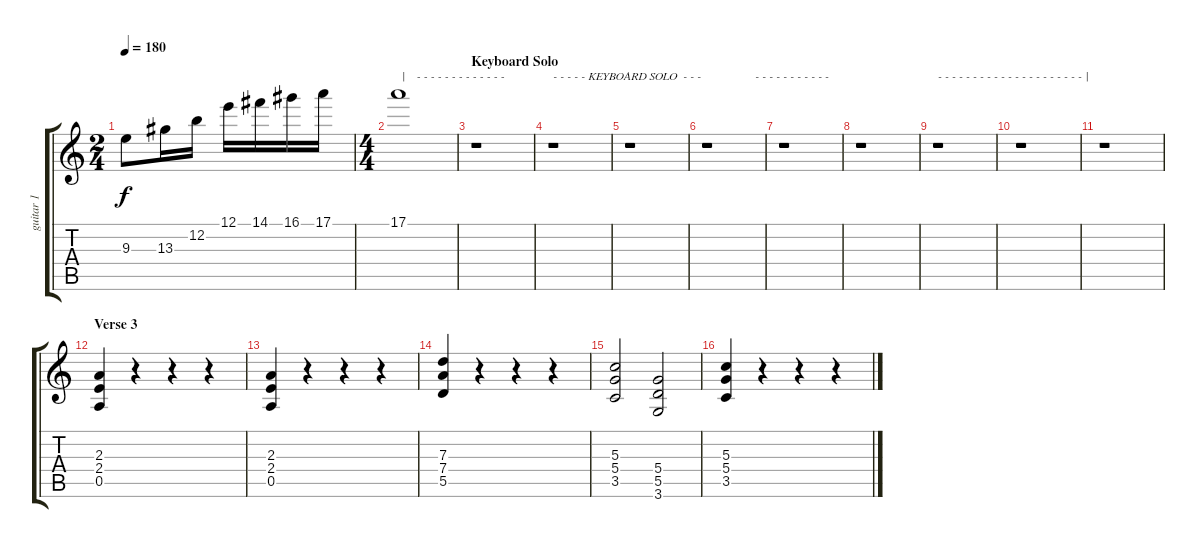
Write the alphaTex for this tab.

\track ("guitar 1" "guitar 1") {instrument distortionguitar}
\staff {score tabs}
\tuning (E4 B3 G3 D3 A2 E2) {hide}
\ts (2 4)
\tempo 180
\clef g2
\ks c
9.3{t}.8{dy f} 13.3.16 12.2.16 12.1.16 14.1.16 16.1.16 17.1.16 |
\ts (4 4)
17.1.1{txt " |    - - - - - - - - - - - - -"} |
\section ("" "Keyboard Solo")
r.1 |
r.1{txt "- - - - - KEYBOARD SOLO  - - - "} |
r.1 |
r.1{txt "                - - - - - - - - - - -"} |
r.1 |
r.1 |
r.1{txt "- - - - - - - - - - - - - - - - - - - - - |"} |
r.1 |
r.1 |
\section ("" "Verse 3")
(2.3 2.4 0.5).4 r.4 r.4 r.4 |
(2.3 2.4 0.5).4 r.4 r.4 r.4 |
(7.3 7.4 5.5).4 r.4 r.4 r.4 |
(5.3 5.4 3.5).2 (5.4 5.5 3.6).2 |
(5.3 5.4 3.5).4 r.4 r.4 r.4
